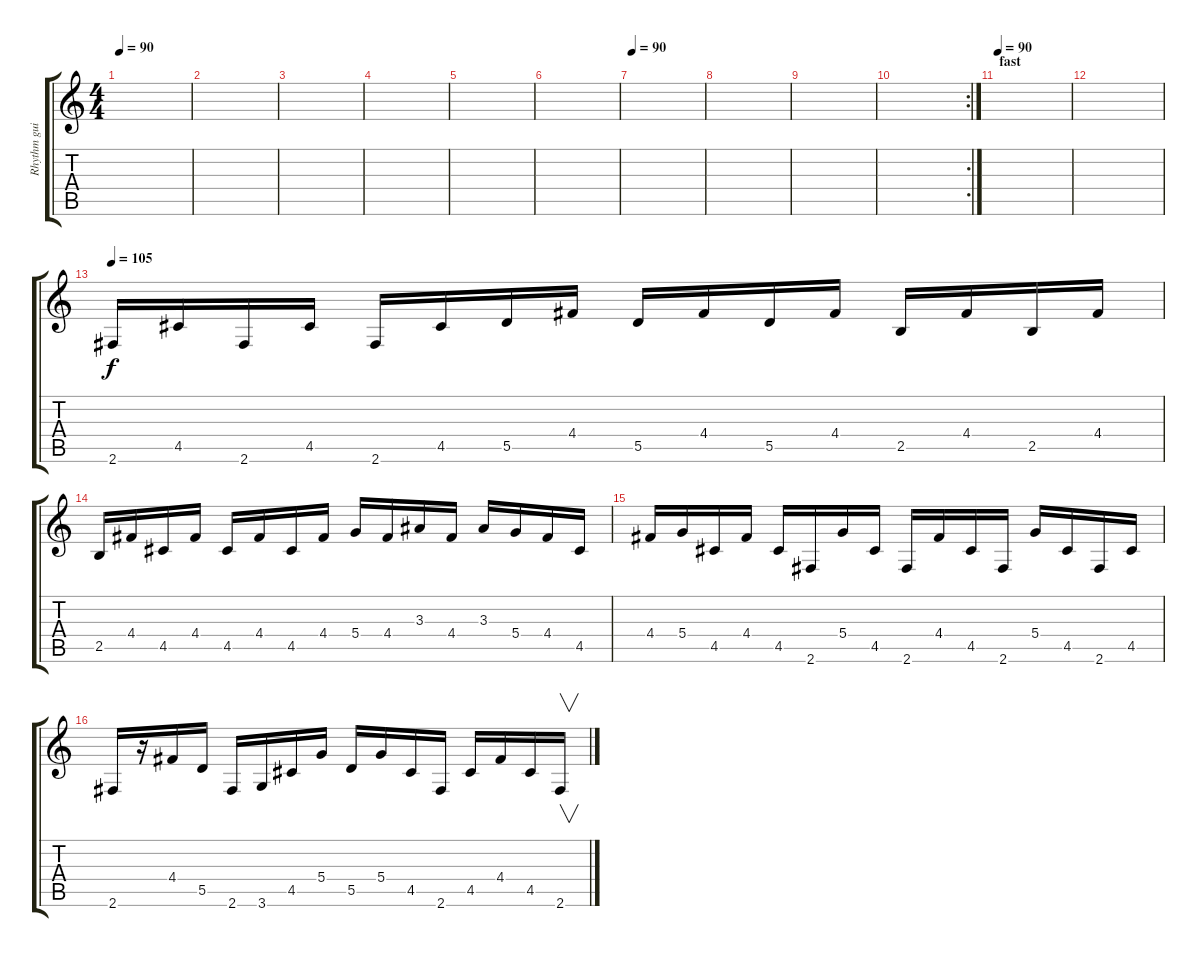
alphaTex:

\track ("Rhythm guitar" "Rhythm gui") {instrument overdrivenguitar}
\staff {score tabs}
\tuning (E4 B3 G3 D3 A2 E2) {hide}
\ts (4 4)
\tempo 90
\clef g2
\ks c
|
|
|
|
|
|
\tempo 90
|
|
|
\rc 2
|
\section ("" "fast")
\tempo 90
|
|
\tempo 105
2.6.16 4.5.16 2.6.16 4.5.16 2.6.16 4.5.16 5.5.16 4.4.16 5.5.16 4.4.16 5.5.16 4.4.16 2.5.16 4.4.16 2.5.16 4.4.16 |
2.5.16 4.4.16 4.5.16 4.4.16 4.5.16 4.4.16 4.5.16 4.4.16 5.4.16 4.4.16 3.3.16 4.4.16 3.3.16 5.4.16 4.4.16 4.5.16 |
4.4.16 5.4.16 4.5.16 4.4.16 4.5.16 2.6.16 5.4.16 4.5.16 2.6.16 4.4.16 4.5.16 2.6.16 5.4.16 4.5.16 2.6.16 4.5.16 |
2.6.16 r.16 4.4.16 5.5.16 2.6.16 3.6.16 4.5.16 5.4.16 5.5.16 5.4.16 4.5.16 2.6.16 4.5.16 4.4.16 4.5.16 2.6{ss}.16{v}
